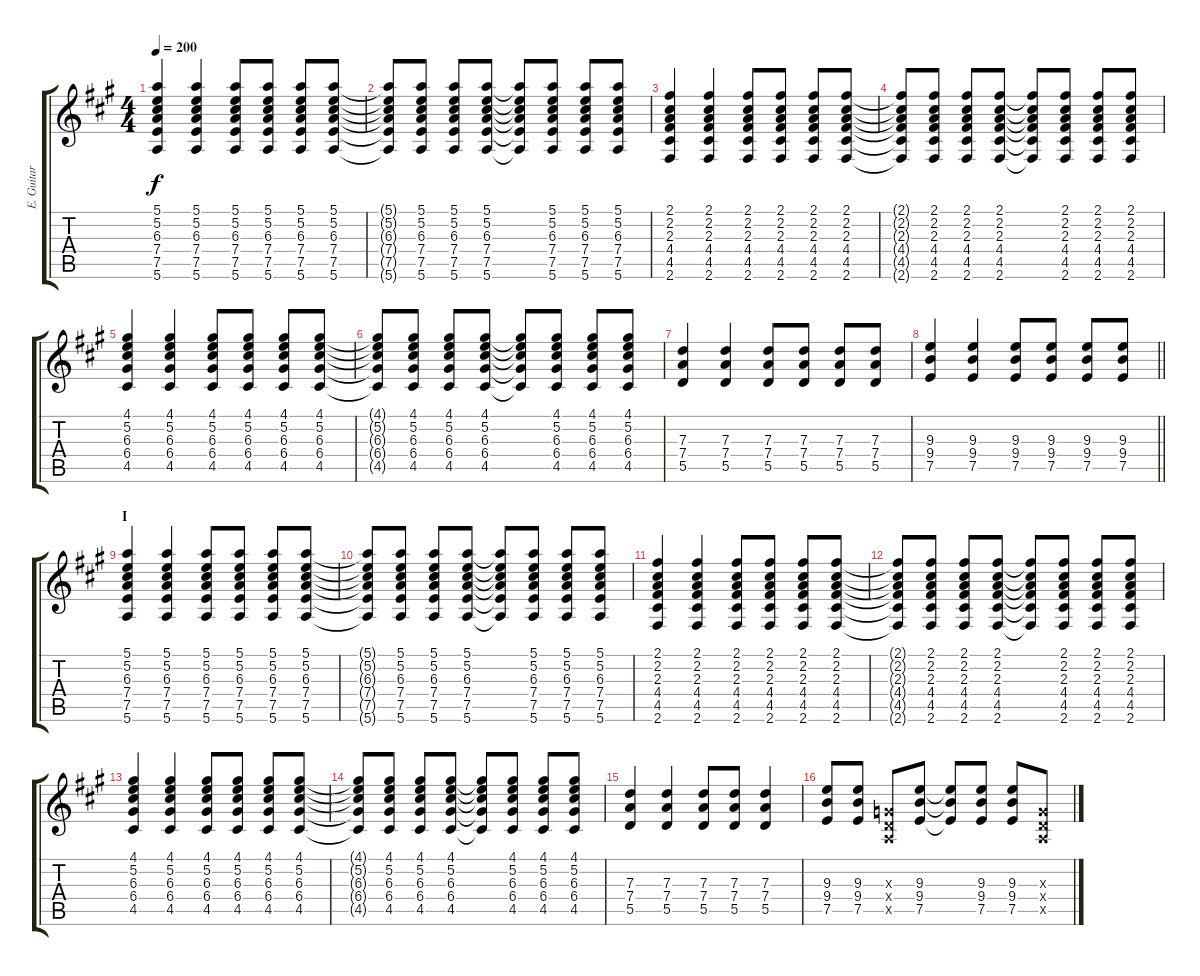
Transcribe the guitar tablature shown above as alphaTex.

\track ("E. Guitar II" "E. Guitar ") {solo instrument overdrivenguitar}
\staff {score tabs}
\tuning (E4 B3 G3 D3 A2 E2) {hide}
\ts (4 4)
\tempo 200
\clef g2
\ks a
(5.1 5.2 6.3 7.4 7.5 5.6).4{dy f} (5.1 5.2 6.3 7.4 7.5 5.6).4 (5.1 5.2 6.3 7.4 7.5 5.6).8 (5.1 5.2 6.3 7.4 7.5 5.6).8 (5.1 5.2 6.3 7.4 7.5 5.6).8 (5.1 5.2 6.3 7.4 7.5 5.6).8 |
(5.1{t} 5.2{t} 6.3{t} 7.4{t} 7.5{t} 5.6{t}).8 (5.1 5.2 6.3 7.4 7.5 5.6).8 (5.1 5.2 6.3 7.4 7.5 5.6).8 (5.1 5.2 6.3 7.4 7.5 5.6).8 (5.1{t} 5.2{t} 6.3{t} 7.4{t} 7.5{t} 5.6{t}).8 (5.1 5.2 6.3 7.4 7.5 5.6).8 (5.1 5.2 6.3 7.4 7.5 5.6).8 (5.1 5.2 6.3 7.4 7.5 5.6).8 |
(2.1 2.2 2.3 4.4 4.5 2.6).4 (2.1 2.2 2.3 4.4 4.5 2.6).4 (2.1 2.2 2.3 4.4 4.5 2.6).8 (2.1 2.2 2.3 4.4 4.5 2.6).8 (2.1 2.2 2.3 4.4 4.5 2.6).8 (2.1 2.2 2.3 4.4 4.5 2.6).8 |
(2.1{t} 2.2{t} 2.3{t} 4.4{t} 4.5{t} 2.6{t}).8 (2.1 2.2 2.3 4.4 4.5 2.6).8 (2.1 2.2 2.3 4.4 4.5 2.6).8 (2.1 2.2 2.3 4.4 4.5 2.6).8 (2.1{t} 2.2{t} 2.3{t} 4.4{t} 4.5{t} 2.6{t}).8 (2.1 2.2 2.3 4.4 4.5 2.6).8 (2.1 2.2 2.3 4.4 4.5 2.6).8 (2.1 2.2 2.3 4.4 4.5 2.6).8 |
(4.1 5.2 6.3 6.4 4.5).4 (4.1 5.2 6.3 6.4 4.5).4 (4.1 5.2 6.3 6.4 4.5).8 (4.1 5.2 6.3 6.4 4.5).8 (4.1 5.2 6.3 6.4 4.5).8 (4.1 5.2 6.3 6.4 4.5).8 |
(4.1{t} 5.2{t} 6.3{t} 6.4{t} 4.5{t}).8 (4.1 5.2 6.3 6.4 4.5).8 (4.1 5.2 6.3 6.4 4.5).8 (4.1 5.2 6.3 6.4 4.5).8 (4.1{t} 5.2{t} 6.3{t} 6.4{t} 4.5{t}).8 (4.1 5.2 6.3 6.4 4.5).8 (4.1 5.2 6.3 6.4 4.5).8 (4.1 5.2 6.3 6.4 4.5).8 |
(7.3 7.4 5.5).4 (7.3 7.4 5.5).4 (7.3 7.4 5.5).8 (7.3 7.4 5.5).8 (7.3 7.4 5.5).8 (7.3 7.4 5.5).8 |
\barLineRight lightlight
(9.3 9.4 7.5).4 (9.3 9.4 7.5).4 (9.3 9.4 7.5).8 (9.3 9.4 7.5).8 (9.3 9.4 7.5).8 (9.3 9.4 7.5).8 |
\section ("" "I")
(5.1 5.2 6.3 7.4 7.5 5.6).4 (5.1 5.2 6.3 7.4 7.5 5.6).4 (5.1 5.2 6.3 7.4 7.5 5.6).8 (5.1 5.2 6.3 7.4 7.5 5.6).8 (5.1 5.2 6.3 7.4 7.5 5.6).8 (5.1 5.2 6.3 7.4 7.5 5.6).8 |
(5.1{t} 5.2{t} 6.3{t} 7.4{t} 7.5{t} 5.6{t}).8 (5.1 5.2 6.3 7.4 7.5 5.6).8 (5.1 5.2 6.3 7.4 7.5 5.6).8 (5.1 5.2 6.3 7.4 7.5 5.6).8 (5.1{t} 5.2{t} 6.3{t} 7.4{t} 7.5{t} 5.6{t}).8 (5.1 5.2 6.3 7.4 7.5 5.6).8 (5.1 5.2 6.3 7.4 7.5 5.6).8 (5.1 5.2 6.3 7.4 7.5 5.6).8 |
(2.1 2.2 2.3 4.4 4.5 2.6).4 (2.1 2.2 2.3 4.4 4.5 2.6).4 (2.1 2.2 2.3 4.4 4.5 2.6).8 (2.1 2.2 2.3 4.4 4.5 2.6).8 (2.1 2.2 2.3 4.4 4.5 2.6).8 (2.1 2.2 2.3 4.4 4.5 2.6).8 |
(2.1{t} 2.2{t} 2.3{t} 4.4{t} 4.5{t} 2.6{t}).8 (2.1 2.2 2.3 4.4 4.5 2.6).8 (2.1 2.2 2.3 4.4 4.5 2.6).8 (2.1 2.2 2.3 4.4 4.5 2.6).8 (2.1{t} 2.2{t} 2.3{t} 4.4{t} 4.5{t} 2.6{t}).8 (2.1 2.2 2.3 4.4 4.5 2.6).8 (2.1 2.2 2.3 4.4 4.5 2.6).8 (2.1 2.2 2.3 4.4 4.5 2.6).8 |
(4.1 5.2 6.3 6.4 4.5).4 (4.1 5.2 6.3 6.4 4.5).4 (4.1 5.2 6.3 6.4 4.5).8 (4.1 5.2 6.3 6.4 4.5).8 (4.1 5.2 6.3 6.4 4.5).8 (4.1 5.2 6.3 6.4 4.5).8 |
(4.1{t} 5.2{t} 6.3{t} 6.4{t} 4.5{t}).8 (4.1 5.2 6.3 6.4 4.5).8 (4.1 5.2 6.3 6.4 4.5).8 (4.1 5.2 6.3 6.4 4.5).8 (4.1{t} 5.2{t} 6.3{t} 6.4{t} 4.5{t}).8 (4.1 5.2 6.3 6.4 4.5).8 (4.1 5.2 6.3 6.4 4.5).8 (4.1 5.2 6.3 6.4 4.5).8 |
(7.3 7.4 5.5).4 (7.3 7.4 5.5).4 (7.3 7.4 5.5).8 (7.3 7.4 5.5).8 (7.3 7.4 5.5).4 |
(9.3 9.4 7.5).8 (9.3 9.4 7.5).8 (0.3{x} 0.4{x} 0.5{x}).8 (9.3 9.4 7.5).8 (9.3{t} 9.4{t} 7.5{t}).8 (9.3 9.4 7.5).8 (9.3 9.4 7.5).8 (0.3{x} 0.4{x} 0.5{x}).8
